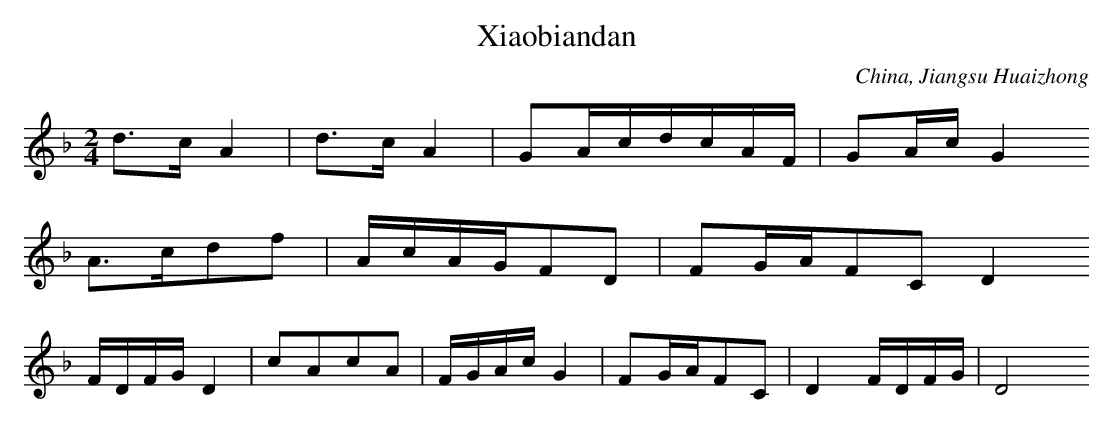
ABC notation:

X:1
T: Xiaobiandan
O: China, Jiangsu Huaizhong
M: 2/4
L: 1/16
K: F
d3cA4 | d3cA4 | G2AcdcAF | G2AcG4
A3cd2f2 | AcAGF2D2 | F2GAF2C2D4
FDFGD4 | c2A2c2A2 | FGAcG4 | F2GAF2C2 | D4FDFG | D8
